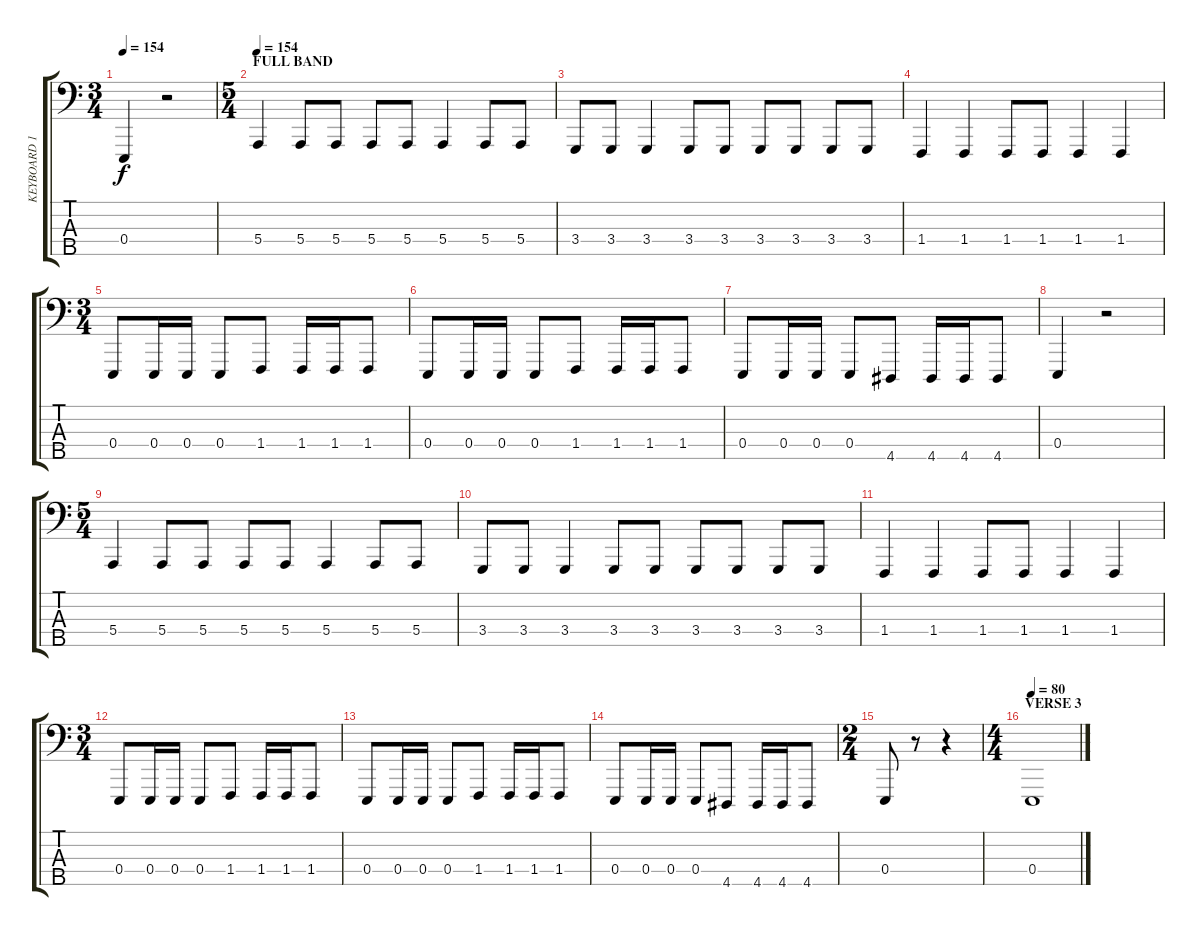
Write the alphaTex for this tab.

\track ("KEYBOARD 1" "KEYBOARD 1") {instrument stringensemble1}
\staff {score tabs}
\tuning (G2 D2 A1 E1 B0) {hide}
\ts (3 4)
\tempo 154
\clef f4
\ks c
0.4.4{dy f} r.2 |
\ts (5 4)
\section ("" "FULL BAND")
\tempo 154
5.4.4 5.4.8 5.4.8 5.4.8 5.4.8 5.4.4 5.4.8 5.4.8 |
3.4.8 3.4.8 3.4.4 3.4.8 3.4.8 3.4.8 3.4.8 3.4.8 3.4.8 |
1.4.4 1.4.4 1.4.8 1.4.8 1.4.4 1.4.4 |
\ts (3 4)
0.4.8 0.4.16 0.4.16 0.4.8 1.4.8 1.4.16 1.4.16 1.4.8 |
0.4.8 0.4.16 0.4.16 0.4.8 1.4.8 1.4.16 1.4.16 1.4.8 |
0.4.8 0.4.16 0.4.16 0.4.8 4.5.8 4.5.16 4.5.16 4.5.8 |
0.4.4 r.2 |
\ts (5 4)
5.4.4 5.4.8 5.4.8 5.4.8 5.4.8 5.4.4 5.4.8 5.4.8 |
3.4.8 3.4.8 3.4.4 3.4.8 3.4.8 3.4.8 3.4.8 3.4.8 3.4.8 |
1.4.4 1.4.4 1.4.8 1.4.8 1.4.4 1.4.4 |
\ts (3 4)
0.4.8 0.4.16 0.4.16 0.4.8 1.4.8 1.4.16 1.4.16 1.4.8 |
0.4.8 0.4.16 0.4.16 0.4.8 1.4.8 1.4.16 1.4.16 1.4.8 |
0.4.8 0.4.16 0.4.16 0.4.8 4.5.8 4.5.16 4.5.16 4.5.8 |
\ts (2 4)
0.4.8 r.8 r.4 |
\ts (4 4)
\section ("" "VERSE 3")
\tempo 80
0.4.1
